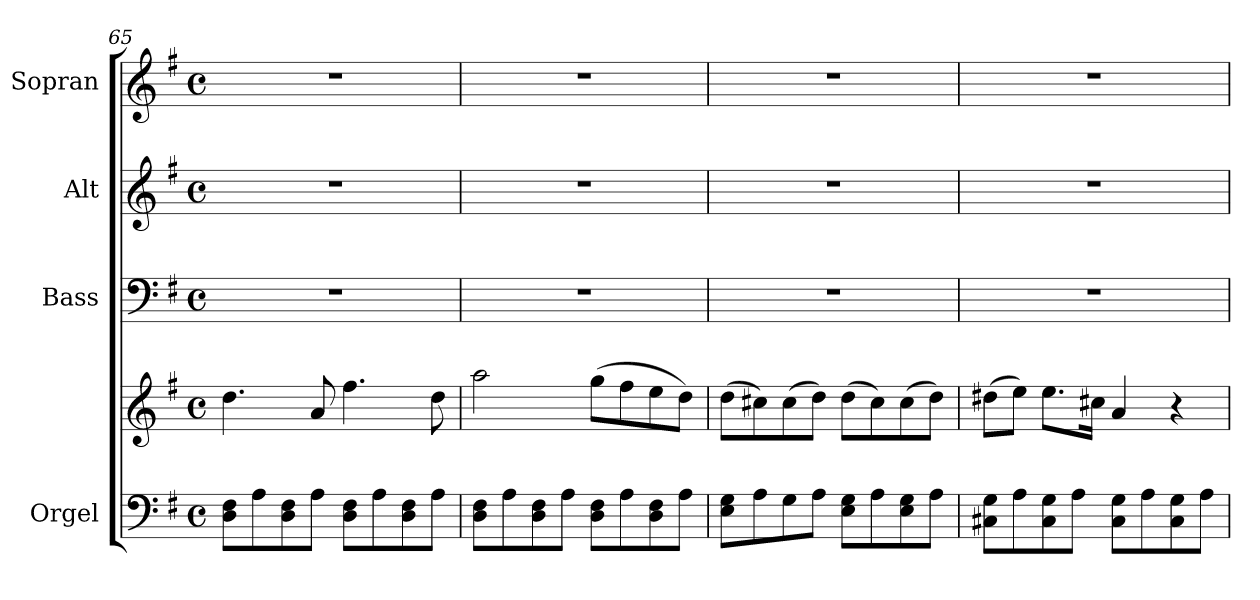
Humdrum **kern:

**kern	**kern	**kern	**kern	**kern
*part4	*part4	*part3	*part2	*part1
*staff5	*staff4	*staff3	*staff2	*staff1
*I"Orgel	*	*I"Bass	*I"Alt	*I"Sopran
*I'Org.	*	*I'B.	*I'A.	*I'S.
*clefF4	*clefG2	*clefF4	*clefG2	*clefG2
*k[f#]	*k[f#]	*k[f#]	*k[f#]	*k[f#]
*G:	*G:	*G:	*G:	*G:
*M4/4	*M4/4	*M4/4	*M4/4	*M4/4
*met(c)	*met(c)	*met(c)	*met(c)	*met(c)
=65	=65	=65	=65	=65
8D\ 8F#\L	4.dd\	1r	1r	1r
8A\	.	.	.	.
8D\ 8F#\	.	.	.	.
8A\J	8a/	.	.	.
8D\ 8F#\L	4.ff#\	.	.	.
8A\	.	.	.	.
8D\ 8F#\	.	.	.	.
8A\J	8dd\	.	.	.
=66	=66	=66	=66	=66
8D\ 8F#\L	2aa\	1r	1r	1r
8A\	.	.	.	.
8D\ 8F#\	.	.	.	.
8A\J	.	.	.	.
8D\ 8F#\L	(>8gg\L	.	.	.
8A\	8ff#\	.	.	.
8D\ 8F#\	8ee\	.	.	.
8A\J	8dd\J)	.	.	.
!!LO:LB:g=z
=67	=67	=67	=67	=67
8E\ 8G\L	(>8dd\L	1r	1r	1r
8A\	8cc#X\)	.	.	.
8G\	(>8cc#\	.	.	.
8A\J	8dd\J)	.	.	.
8E\ 8G\L	(>8dd\L	.	.	.
8A\	8cc#\)	.	.	.
8E\ 8G\	(>8cc#\	.	.	.
8A\J	8dd\J)	.	.	.
=68	=68	=68	=68	=68
8C#X\ 8G\L	(>8dd#X\L	1r	1r	1r
8A\	8ee\J)	.	.	.
8C#\ 8G\	8.ee\L	.	.	.
8A\J	.	.	.	.
.	16cc#X\Jk	.	.	.
8C#\ 8G\L	4a/	.	.	.
8A\	.	.	.	.
8C#\ 8G\	4r	.	.	.
8A\J	.	.	.	.
=	=	=	=	=
*-	*-	*-	*-	*-
